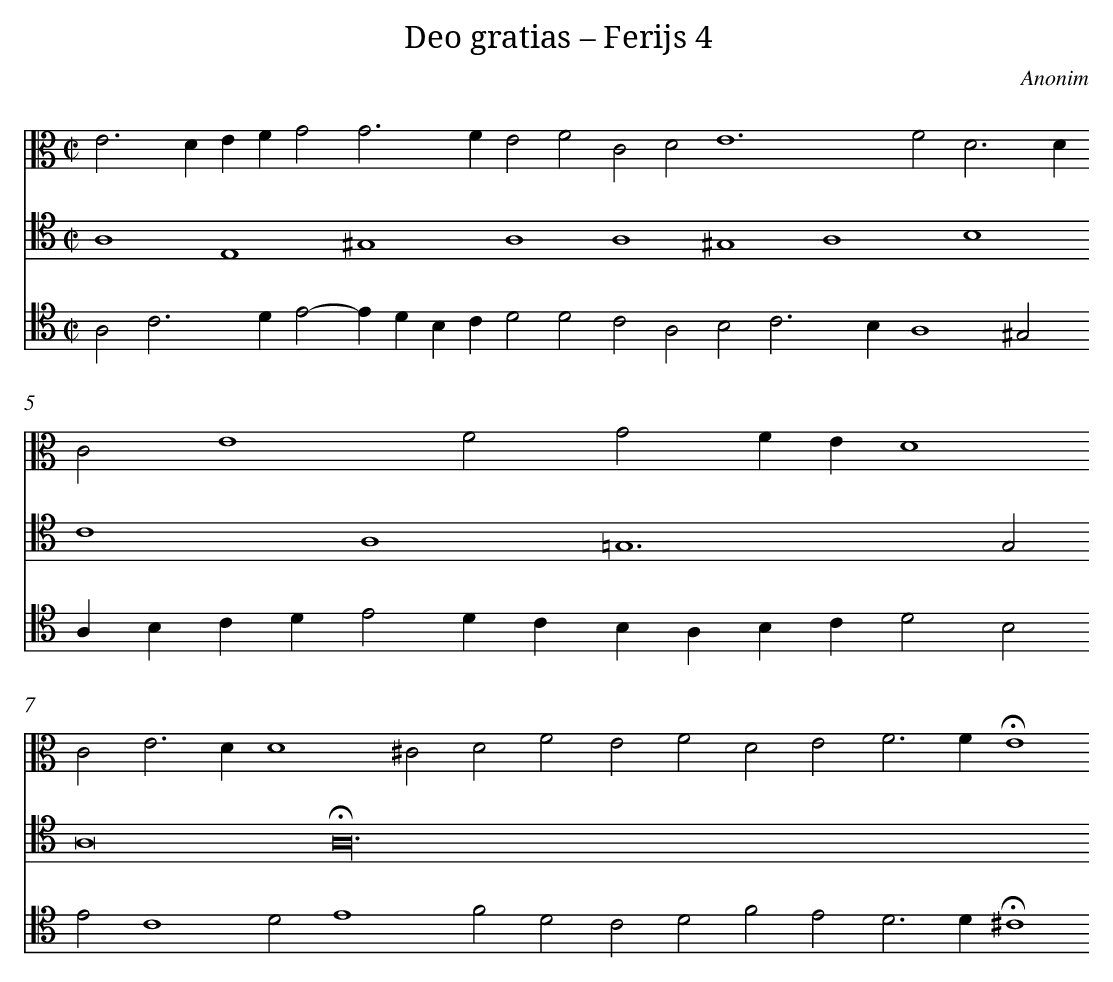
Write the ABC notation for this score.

X:1
T: Deo gratias – Ferijs 4
C: Anonim
L: 1/4
M: C|
V: 1 clef=alto
V: 2 clef=tenor
V: 3 clef=tenor
K: C
[V:1] E2>D2EFG2 [|]
[V:2] A,4E,4 [|]
[V:3] A,2C2>D2E2- [|]
[V:1] G2>F2E2F2 [|]
[V:2] ^G,4A,4 [|]
[V:3] EDB,CD2D2 [|]
[V:1] C2D2E6 [|]
[V:2] A,4^G,4 [|]
[V:3] C2A,2B,2C3 [|]
[V:1] F2D3D [|]
[V:2] A,4B,4 [|]
[V:3] B,A,4^G,2 [|]
[V:1] C2E4F2 [|]
[V:2] C4A,4 [|]
[V:3] A,B,CDE2DC [|]
[V:1] G2FED4 [|]
[V:2] =G,6G,2 [|]
[V:3] B,A,B,CD2B,2 [|]
[V:1] C2E2>D2D4 [|]
[V:2] A,8 [|]
[V:3] E2C4D2 [|]
[V:1] ^C2D2F2 [|]
[V:2] !fermata!A,24 [|]
[V:3] E4F2D2 [|]
[V:1] E2F2D2E2 [|]
[V:2]  [|]
[V:3] C2D2F2E2 [|]
[V:1] F2>F2!fermata!E4 [|]
[V:2]  [|]
[V:3] D2>D2!fermata!^C4 [|]
